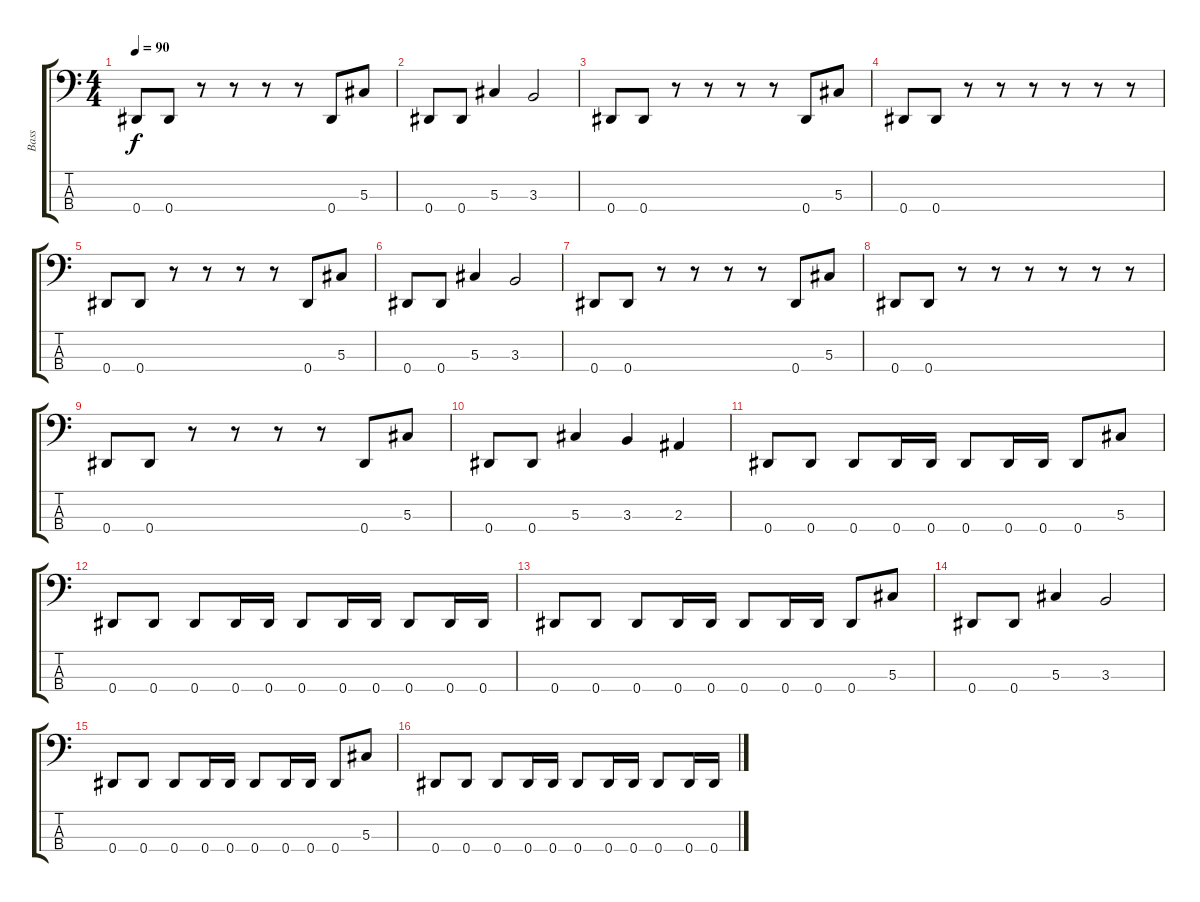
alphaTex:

\track ("Bass" "Bass") {instrument electricbasspick}
\staff {score tabs}
\tuning (Gb2 Db2 Ab1 Eb1) {hide}
\ts (4 4)
\tempo 90
\clef f4
\ks c
0.4.8{dy f} 0.4.8 r.8 r.8 r.8 r.8 0.4.8 5.3.8 |
0.4.8 0.4.8 5.3.4 3.3.2 |
0.4.8 0.4.8 r.8 r.8 r.8 r.8 0.4.8 5.3.8 |
0.4.8 0.4.8 r.8 r.8 r.8 r.8 r.8 r.8 |
0.4.8 0.4.8 r.8 r.8 r.8 r.8 0.4.8 5.3.8 |
0.4.8 0.4.8 5.3.4 3.3.2 |
0.4.8 0.4.8 r.8 r.8 r.8 r.8 0.4.8 5.3.8 |
0.4.8 0.4.8 r.8 r.8 r.8 r.8 r.8 r.8 |
0.4.8 0.4.8 r.8 r.8 r.8 r.8 0.4.8 5.3.8 |
0.4.8 0.4.8 5.3.4 3.3.4 2.3.4 |
0.4.8 0.4.8 0.4.8 0.4.16 0.4.16 0.4.8 0.4.16 0.4.16 0.4.8 5.3.8 |
0.4.8 0.4.8 0.4.8 0.4.16 0.4.16 0.4.8 0.4.16 0.4.16 0.4.8 0.4.16 0.4.16 |
0.4.8 0.4.8 0.4.8 0.4.16 0.4.16 0.4.8 0.4.16 0.4.16 0.4.8 5.3.8 |
0.4.8 0.4.8 5.3.4 3.3.2 |
0.4.8 0.4.8 0.4.8 0.4.16 0.4.16 0.4.8 0.4.16 0.4.16 0.4.8 5.3.8 |
0.4.8 0.4.8 0.4.8 0.4.16 0.4.16 0.4.8 0.4.16 0.4.16 0.4.8 0.4.16 0.4.16
